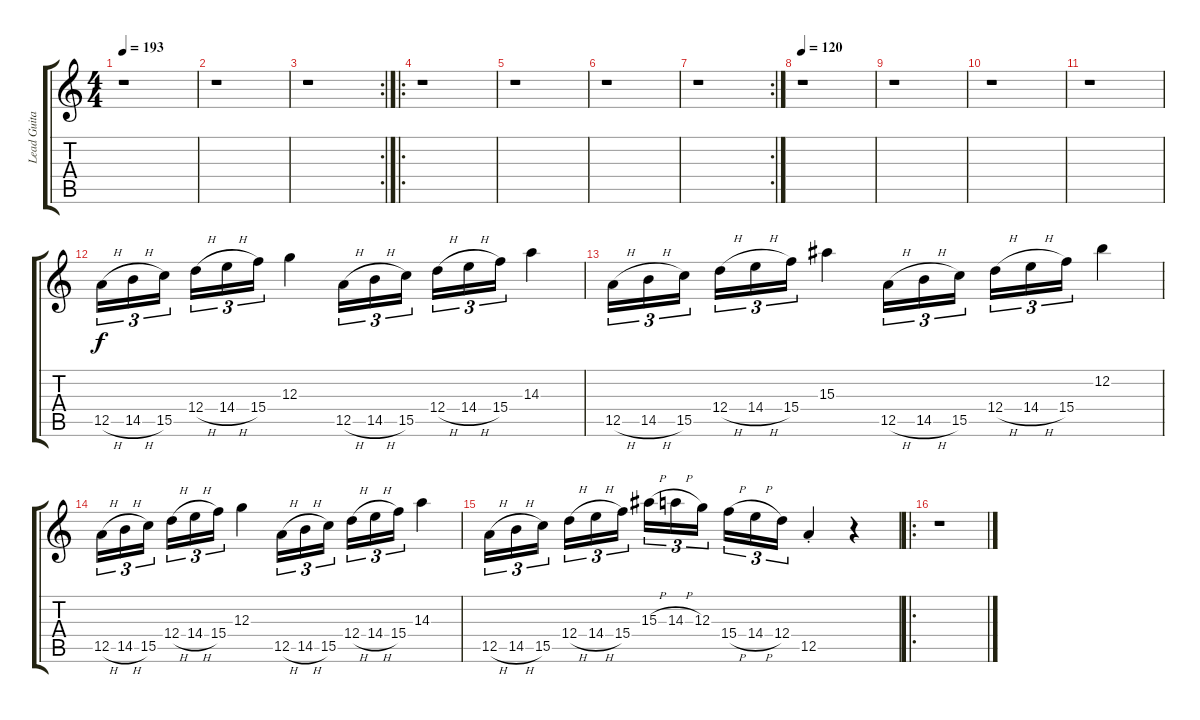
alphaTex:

\track ("Lead Guitar Solo" "Lead Guita") {instrument distortionguitar}
\staff {score tabs}
\tuning (E4 B3 G3 D3 A2 E2) {hide}
\ts (4 4)
\tempo 193
\clef g2
\ks c
r.1{dy f} |
r.1 |
\rc 2
r.1 |
\ro
r.1 |
r.1 |
r.1 |
\rc 2
r.1 |
\tempo 120
r.1 |
r.1 |
r.1 |
r.1 |
12.5{h}.16{tu (3 2)} 14.5{h}.16{tu (3 2)} 15.5.16{tu (3 2) beam splitsecondary} 12.4{h}.16{tu (3 2)} 14.4{h}.16{tu (3 2)} 15.4.16{tu (3 2)} 12.3.4 12.5{h}.16{tu (3 2)} 14.5{h}.16{tu (3 2)} 15.5.16{tu (3 2) beam splitsecondary} 12.4{h}.16{tu (3 2)} 14.4{h}.16{tu (3 2)} 15.4.16{tu (3 2)} 14.3.4 |
12.5{h}.16{tu (3 2)} 14.5{h}.16{tu (3 2)} 15.5.16{tu (3 2) beam splitsecondary} 12.4{h}.16{tu (3 2)} 14.4{h}.16{tu (3 2)} 15.4.16{tu (3 2)} 15.3.4 12.5{h}.16{tu (3 2)} 14.5{h}.16{tu (3 2)} 15.5.16{tu (3 2) beam splitsecondary} 12.4{h}.16{tu (3 2)} 14.4{h}.16{tu (3 2)} 15.4.16{tu (3 2)} 12.2.4 |
12.5{h}.16{tu (3 2)} 14.5{h}.16{tu (3 2)} 15.5.16{tu (3 2) beam splitsecondary} 12.4{h}.16{tu (3 2)} 14.4{h}.16{tu (3 2)} 15.4.16{tu (3 2)} 12.3.4 12.5{h}.16{tu (3 2)} 14.5{h}.16{tu (3 2)} 15.5.16{tu (3 2) beam splitsecondary} 12.4{h}.16{tu (3 2)} 14.4{h}.16{tu (3 2)} 15.4.16{tu (3 2)} 14.3.4 |
12.5{h}.16{tu (3 2)} 14.5{h}.16{tu (3 2)} 15.5.16{tu (3 2) beam splitsecondary} 12.4{h}.16{tu (3 2)} 14.4{h}.16{tu (3 2)} 15.4.16{tu (3 2)} 15.3{h}.16{tu (3 2)} 14.3{h}.16{tu (3 2)} 12.3.16{tu (3 2) beam splitsecondary} 15.4{h}.16{tu (3 2)} 14.4{h}.16{tu (3 2)} 12.4.16{tu (3 2)} 12.5{st}.4 r.4 |
\ro
r.1
